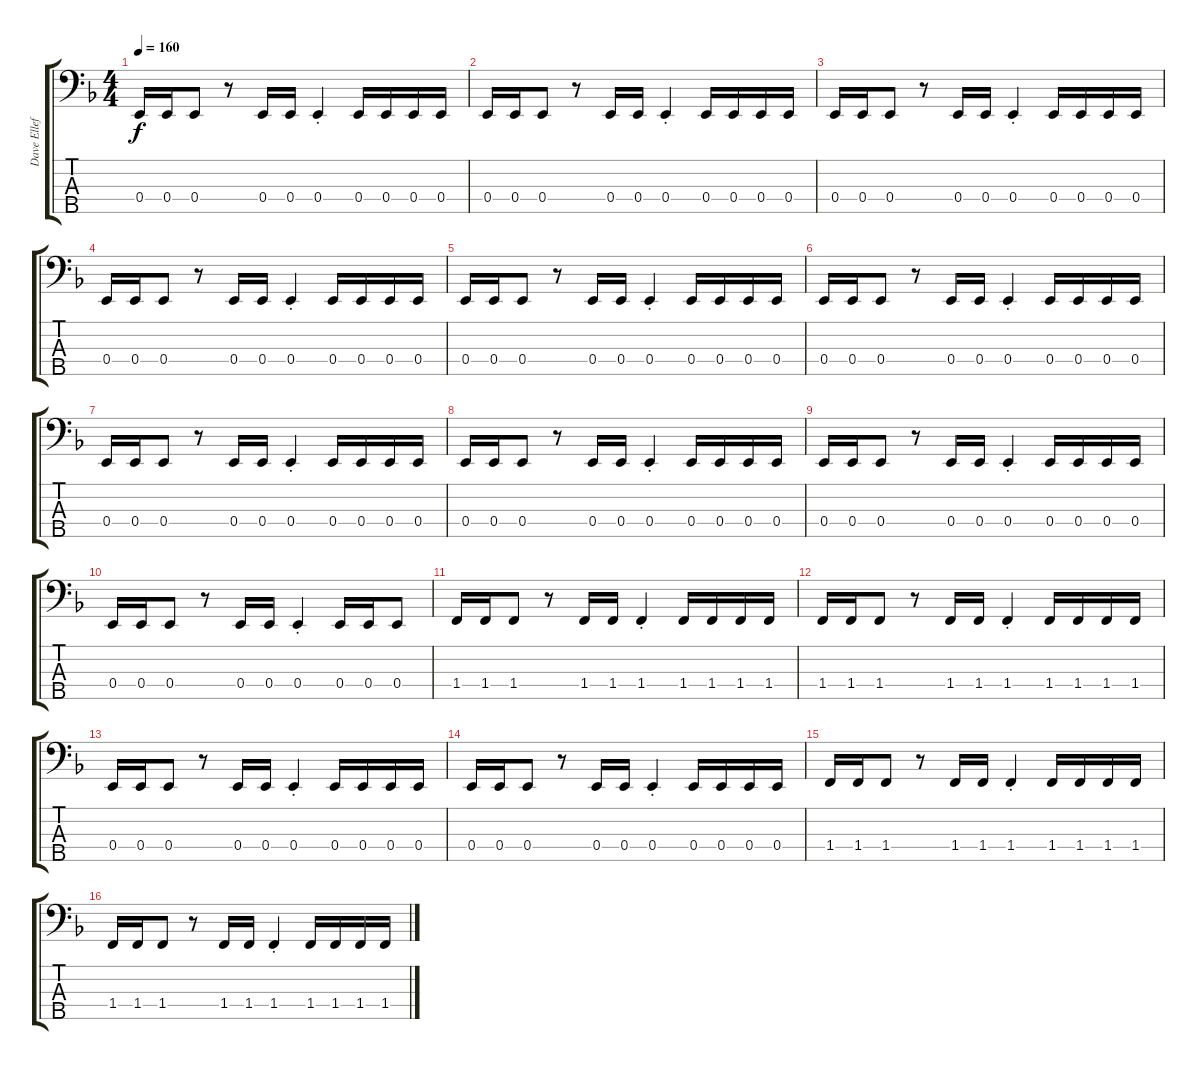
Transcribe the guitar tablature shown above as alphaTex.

\track ("Dave Ellefson - Bass" "Dave Ellef") {instrument electricbassfinger}
\staff {score tabs}
\tuning (G2 D2 A1 E1 B0) {hide}
\ts (4 4)
\tempo 160
\clef f4
\ks f
0.4.16{dy f} 0.4.16 0.4.8 r.8 0.4.16 0.4.16 0.4{st}.4 0.4.16 0.4.16 0.4.16 0.4.16 |
0.4.16 0.4.16 0.4.8 r.8 0.4.16 0.4.16 0.4{st}.4 0.4.16 0.4.16 0.4.16 0.4.16 |
0.4.16 0.4.16 0.4.8 r.8 0.4.16 0.4.16 0.4{st}.4 0.4.16 0.4.16 0.4.16 0.4.16 |
0.4.16 0.4.16 0.4.8 r.8 0.4.16 0.4.16 0.4{st}.4 0.4.16 0.4.16 0.4.16 0.4.16 |
0.4.16 0.4.16 0.4.8 r.8 0.4.16 0.4.16 0.4{st}.4 0.4.16 0.4.16 0.4.16 0.4.16 |
0.4.16 0.4.16 0.4.8 r.8 0.4.16 0.4.16 0.4{st}.4 0.4.16 0.4.16 0.4.16 0.4.16 |
0.4.16 0.4.16 0.4.8 r.8 0.4.16 0.4.16 0.4{st}.4 0.4.16 0.4.16 0.4.16 0.4.16 |
0.4.16 0.4.16 0.4.8 r.8 0.4.16 0.4.16 0.4{st}.4 0.4.16 0.4.16 0.4.16 0.4.16 |
0.4.16 0.4.16 0.4.8 r.8 0.4.16 0.4.16 0.4{st}.4 0.4.16 0.4.16 0.4.16 0.4.16 |
0.4.16 0.4.16 0.4.8 r.8 0.4.16 0.4.16 0.4{st}.4 0.4.16 0.4.16 0.4.8 |
1.4.16 1.4.16 1.4.8 r.8 1.4.16 1.4.16 1.4{st}.4 1.4.16 1.4.16 1.4.16 1.4.16 |
1.4.16 1.4.16 1.4.8 r.8 1.4.16 1.4.16 1.4{st}.4 1.4.16 1.4.16 1.4.16 1.4.16 |
0.4.16 0.4.16 0.4.8 r.8 0.4.16 0.4.16 0.4{st}.4 0.4.16 0.4.16 0.4.16 0.4.16 |
0.4.16 0.4.16 0.4.8 r.8 0.4.16 0.4.16 0.4{st}.4 0.4.16 0.4.16 0.4.16 0.4.16 |
1.4.16 1.4.16 1.4.8 r.8 1.4.16 1.4.16 1.4{st}.4 1.4.16 1.4.16 1.4.16 1.4.16 |
1.4.16 1.4.16 1.4.8 r.8 1.4.16 1.4.16 1.4{st}.4 1.4.16 1.4.16 1.4.16 1.4.16
